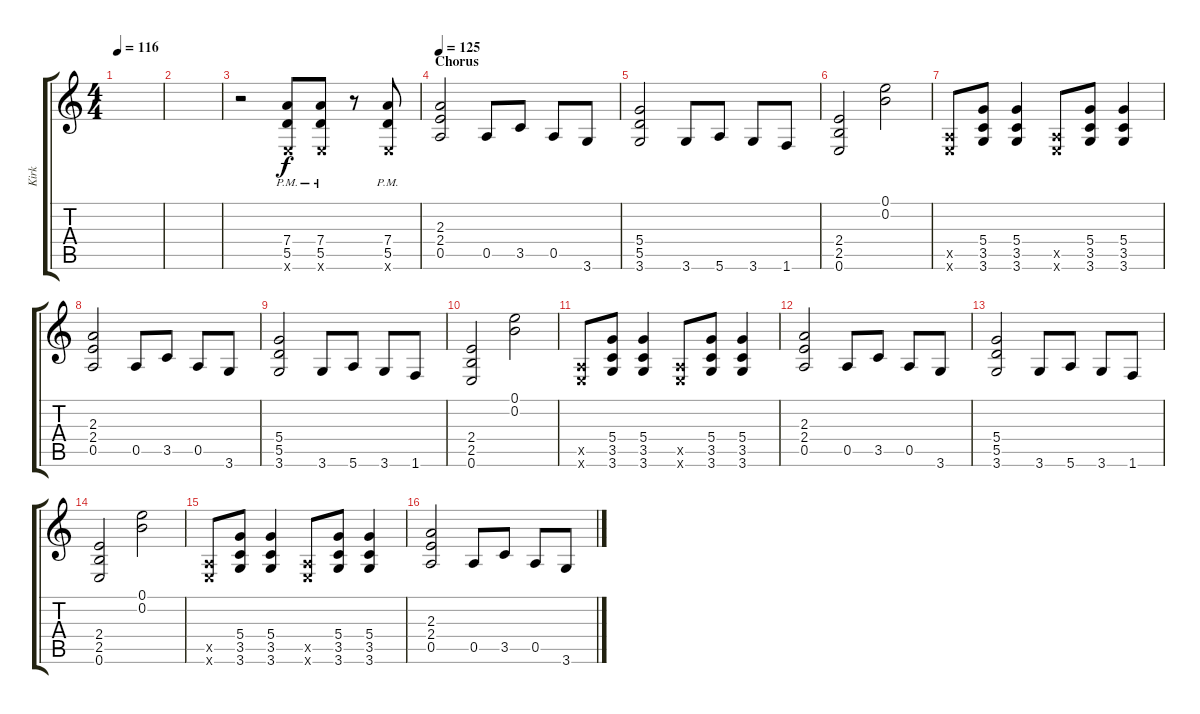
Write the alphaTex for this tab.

\track ("Kirk" "Kirk") {instrument overdrivenguitar}
\staff {score tabs}
\tuning (E4 B3 G3 D3 A2 E2) {hide}
\ts (4 4)
\tempo 116
\clef g2
\ks c
|
|
r.2 (7.4{pm} 5.5{pm} 0.6{x}).8 (7.4{pm} 5.5{pm} 0.6{x}).8 r.8 (7.4{pm} 5.5{pm} 0.6{x}).8 |
\section ("" "Chorus")
\tempo 125
(2.3 2.4 0.5).2 0.5.8 3.5.8 0.5.8 3.6.8 |
(5.4 5.5 3.6).2 3.6.8 5.6.8 3.6.8 1.6.8 |
(2.4 2.5 0.6).2 (0.1 0.2).2 |
(0.5{x} 0.6{x}).8 (5.4 3.5 3.6).8 (5.4 3.5 3.6).4 (0.5{x} 0.6{x}).8 (5.4 3.5 3.6).8 (5.4 3.5 3.6).4 |
(2.3 2.4 0.5).2 0.5.8 3.5.8 0.5.8 3.6.8 |
(5.4 5.5 3.6).2 3.6.8 5.6.8 3.6.8 1.6.8 |
(2.4 2.5 0.6).2 (0.1 0.2).2 |
(0.5{x} 0.6{x}).8 (5.4 3.5 3.6).8 (5.4 3.5 3.6).4 (0.5{x} 0.6{x}).8 (5.4 3.5 3.6).8 (5.4 3.5 3.6).4 |
(2.3 2.4 0.5).2 0.5.8 3.5.8 0.5.8 3.6.8 |
(5.4 5.5 3.6).2 3.6.8 5.6.8 3.6.8 1.6.8 |
(2.4 2.5 0.6).2 (0.1 0.2).2 |
(0.5{x} 0.6{x}).8 (5.4 3.5 3.6).8 (5.4 3.5 3.6).4 (0.5{x} 0.6{x}).8 (5.4 3.5 3.6).8 (5.4 3.5 3.6).4 |
(2.3 2.4 0.5).2 0.5.8 3.5.8 0.5.8 3.6.8
